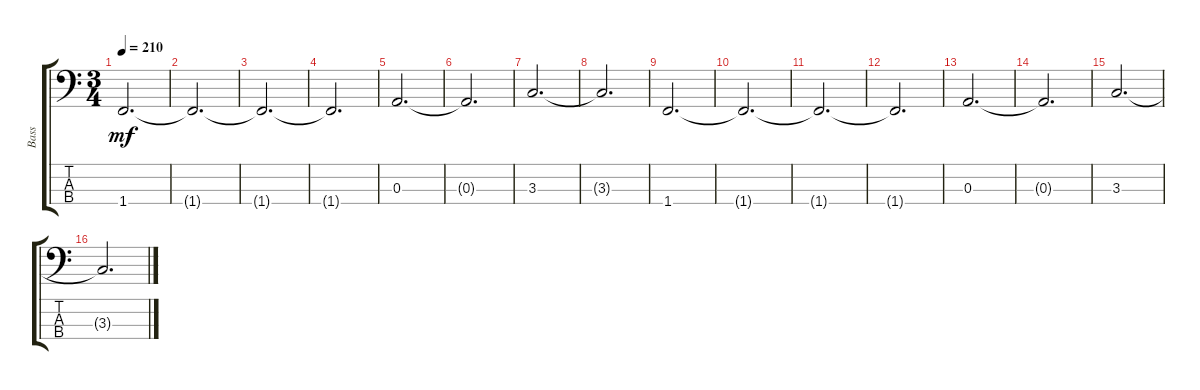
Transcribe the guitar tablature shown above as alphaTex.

\track ("Bass" "Bass") {instrument electricbassfinger}
\staff {score tabs}
\tuning (G2 D2 A1 E1) {hide}
\ts (3 4)
\tempo 210
\clef f4
\ks c
1.4.2{d dy mf} |
1.4{t}.2{d} |
1.4{t}.2{d} |
1.4{t}.2{d} |
0.3.2{d} |
0.3{t}.2{d} |
3.3.2{d} |
3.3{t}.2{d} |
1.4.2{d} |
1.4{t}.2{d} |
1.4{t}.2{d} |
1.4{t}.2{d} |
0.3.2{d} |
0.3{t}.2{d} |
3.3.2{d} |
3.3{t}.2{d}
